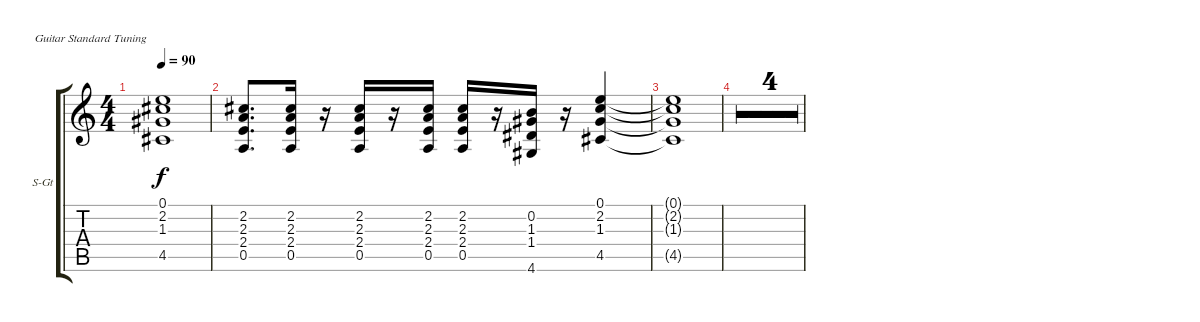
\bracketExtendMode groupsimilarinstruments
\firstSystemTrackNameOrientation horizontal
\otherSystemsTrackNameOrientation horizontal
\track ("Synth 4" "S-Gt") {multiBarRest instrument synthbrass1}
\staff {score tabs}
\tuning (E4 B3 G3 D3 A2 E2)
\displaytranspose 12
\ts (4 4)
\tempo 90
\clef g2
\ks c
(0.1{t} 2.2{t} 1.3{t} 4.5{t}).1{dy f} |
(2.2 2.3 2.4 0.5).8{d} (2.2 2.3 2.4 0.5).16 r.16 (2.2 2.3 2.4 0.5).16 r.16 (2.2 2.3 2.4 0.5).16 (2.2 2.3 2.4 0.5).16 r.16 (0.2 1.3 1.4 4.6).16 r.16 (0.1 2.2 1.3 4.5).4 |
(0.1{t} 2.2{t} 1.3{t} 4.5{t}).1 |
r.1 |
r.1 |
r.1 |
r.1
